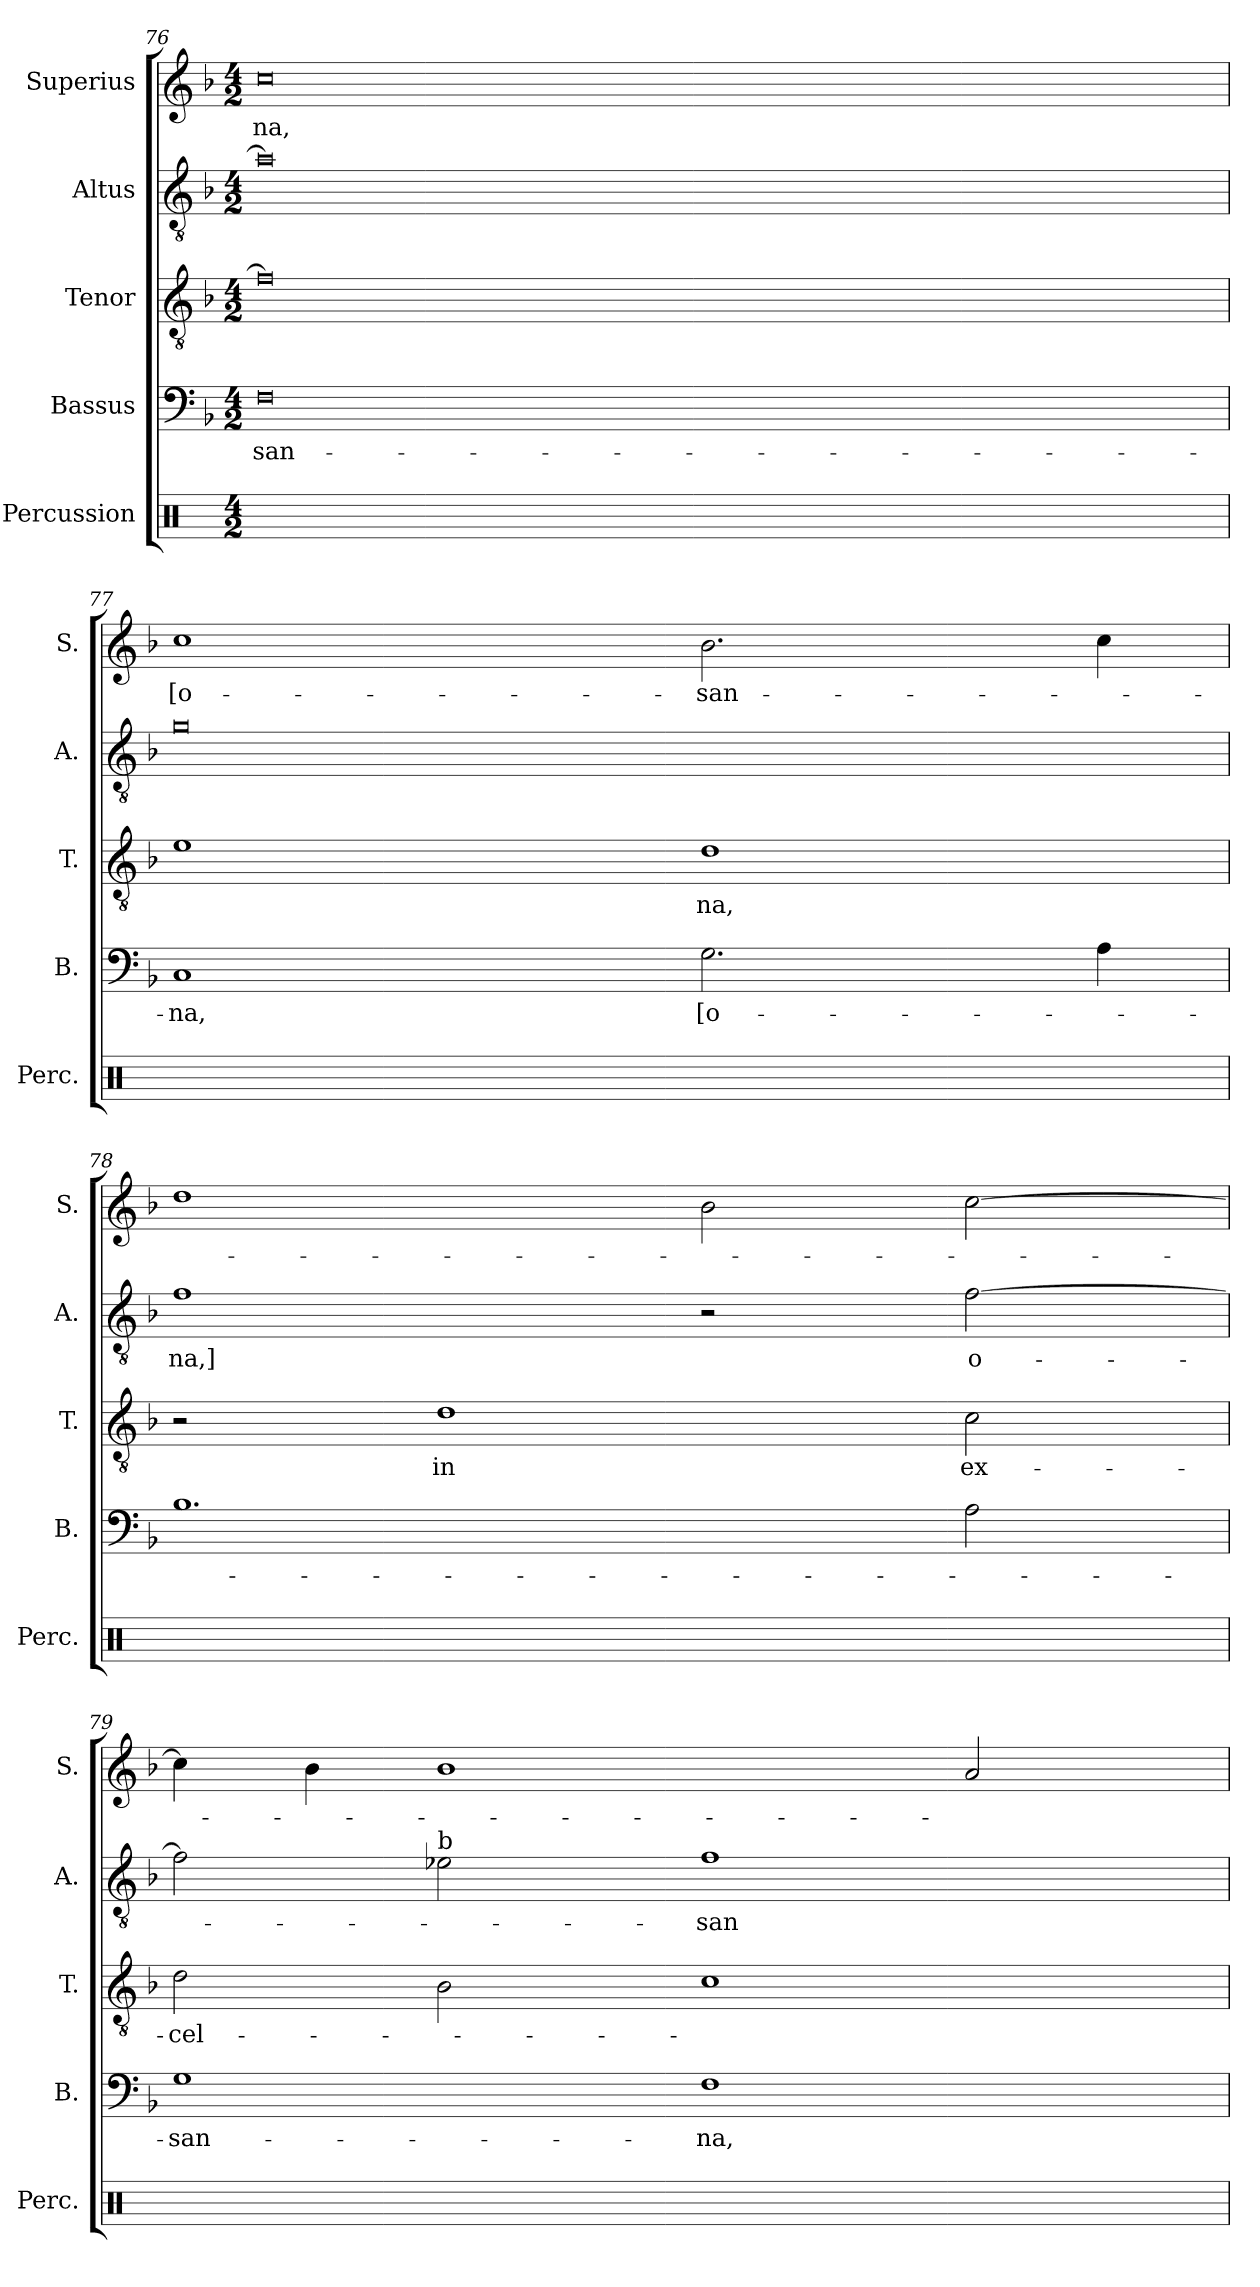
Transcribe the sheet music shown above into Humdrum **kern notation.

**kern	**kern	**text	**kern	**text	**kern	**text	**kern	**text
*part5	*part4	*part4	*part3	*part3	*part2	*part2	*part1	*part1
*staff5	*staff4	*staff4	*staff3	*staff3	*staff2	*staff2	*staff1	*staff1
*I"Percussion	*I"Bassus	*	*I"Tenor	*	*I"Altus	*	*I"Superius	*
*I'Perc.	*I'B.	*	*I'T.	*	*I'A.	*	*I'S.	*
*clefX	*clefF4	*	*clefGv2	*	*clefGv2	*	*clefG2	*
*	*	*	*ITrd7c12	*	*ITrd7c12	*	*	*
*k[]	*k[b-]	*	*k[b-]	*	*k[b-]	*	*k[b-]	*
*C:	*F:	*	*F:	*	*F:	*	*F:	*
*M4/2	*M4/2	*	*M4/2	*	*M4/2	*	*M4/2	*
=76	=76	=76	=76	=76	=76	=76	=76	=76
!	!	!LO:LY:b:color=#000000	!	!	!	!	!	!
!	!	!	!	!	!	!	!	!LO:LY:b:color=#000000
16Rei/LLyy	0Fi	-san-	0Fi]	.	0Ai]	.	0cci	-na,
16Rei/yy	.	.	.	.	.	.	.	.
16Rei/yy	.	.	.	.	.	.	.	.
16Rei/JJyy	.	.	.	.	.	.	.	.
16Rei/LLyy	.	.	.	.	.	.	.	.
16Rei/yy	.	.	.	.	.	.	.	.
16Rei/yy	.	.	.	.	.	.	.	.
16Rei/JJyy	.	.	.	.	.	.	.	.
16Rei/LLyy	.	.	.	.	.	.	.	.
16Rei/yy	.	.	.	.	.	.	.	.
16Rei/yy	.	.	.	.	.	.	.	.
16Rei/JJyy	.	.	.	.	.	.	.	.
16Rei/LLyy	.	.	.	.	.	.	.	.
16Rei/yy	.	.	.	.	.	.	.	.
16Rei/yy	.	.	.	.	.	.	.	.
16Rei/JJyy	.	.	.	.	.	.	.	.
16Rei/LLyy	.	.	.	.	.	.	.	.
16Rei/yy	.	.	.	.	.	.	.	.
16Rei/yy	.	.	.	.	.	.	.	.
16Rei/JJyy	.	.	.	.	.	.	.	.
16Rei/LLyy	.	.	.	.	.	.	.	.
16Rei/yy	.	.	.	.	.	.	.	.
16Rei/yy	.	.	.	.	.	.	.	.
16Rei/JJyy	.	.	.	.	.	.	.	.
16Rei/LLyy	.	.	.	.	.	.	.	.
16Rei/yy	.	.	.	.	.	.	.	.
16Rei/yy	.	.	.	.	.	.	.	.
16Rei/JJyy	.	.	.	.	.	.	.	.
16Rei/LLyy	.	.	.	.	.	.	.	.
16Rei/yy	.	.	.	.	.	.	.	.
16Rei/yy	.	.	.	.	.	.	.	.
16Rei/JJyy	.	.	.	.	.	.	.	.
=77	=77	=77	=77	=77	=77	=77	=77	=77
!	!	!LO:LY:b:color=#000000	!	!	!	!	!	!
!	!	!	!	!	!	!	!	!LO:LY:b:color=#000000
16Rei/LLyy	1Ci	-na,	1Ei	.	0Gi	.	1cci	[o-
16Rei/yy	.	.	.	.	.	.	.	.
16Rei/yy	.	.	.	.	.	.	.	.
16Rei/JJyy	.	.	.	.	.	.	.	.
16Rei/LLyy	.	.	.	.	.	.	.	.
16Rei/yy	.	.	.	.	.	.	.	.
16Rei/yy	.	.	.	.	.	.	.	.
16Rei/JJyy	.	.	.	.	.	.	.	.
16Rei/LLyy	.	.	.	.	.	.	.	.
16Rei/yy	.	.	.	.	.	.	.	.
16Rei/yy	.	.	.	.	.	.	.	.
16Rei/JJyy	.	.	.	.	.	.	.	.
16Rei/LLyy	.	.	.	.	.	.	.	.
16Rei/yy	.	.	.	.	.	.	.	.
16Rei/yy	.	.	.	.	.	.	.	.
16Rei/JJyy	.	.	.	.	.	.	.	.
!	!	!LO:LY:b:color=#000000	!	!	!	!	!	!
!	!	!	!	!LO:LY:b:color=#000000	!	!	!	!
!	!	!	!	!	!	!	!	!LO:LY:b:color=#000000
16Rei/LLyy	2.Gi\	[o-	1Di	-na,	.	.	2.b-i\	-san-
16Rei/yy	.	.	.	.	.	.	.	.
16Rei/yy	.	.	.	.	.	.	.	.
16Rei/JJyy	.	.	.	.	.	.	.	.
16Rei/LLyy	.	.	.	.	.	.	.	.
16Rei/yy	.	.	.	.	.	.	.	.
16Rei/yy	.	.	.	.	.	.	.	.
16Rei/JJyy	.	.	.	.	.	.	.	.
16Rei/LLyy	.	.	.	.	.	.	.	.
16Rei/yy	.	.	.	.	.	.	.	.
16Rei/yy	.	.	.	.	.	.	.	.
16Rei/JJyy	.	.	.	.	.	.	.	.
16Rei/LLyy	4Ai\	.	.	.	.	.	4cci\	.
16Rei/yy	.	.	.	.	.	.	.	.
16Rei/yy	.	.	.	.	.	.	.	.
16Rei/JJyy	.	.	.	.	.	.	.	.
=78	=78	=78	=78	=78	=78	=78	=78	=78
!	!	!	!	!	!	!LO:LY:b:color=#000000	!	!
16Rei/LLyy	1.B-i	.	2r	.	1Fi	-na,]	1ddi	.
16Rei/yy	.	.	.	.	.	.	.	.
16Rei/yy	.	.	.	.	.	.	.	.
16Rei/JJyy	.	.	.	.	.	.	.	.
16Rei/LLyy	.	.	.	.	.	.	.	.
16Rei/yy	.	.	.	.	.	.	.	.
16Rei/yy	.	.	.	.	.	.	.	.
16Rei/JJyy	.	.	.	.	.	.	.	.
!	!	!	!	!LO:LY:b:color=#000000	!	!	!	!
16Rei/LLyy	.	.	1Di	in	.	.	.	.
16Rei/yy	.	.	.	.	.	.	.	.
16Rei/yy	.	.	.	.	.	.	.	.
16Rei/JJyy	.	.	.	.	.	.	.	.
16Rei/LLyy	.	.	.	.	.	.	.	.
16Rei/yy	.	.	.	.	.	.	.	.
16Rei/yy	.	.	.	.	.	.	.	.
16Rei/JJyy	.	.	.	.	.	.	.	.
16Rei/LLyy	.	.	.	.	2r	.	2b-i\	.
16Rei/yy	.	.	.	.	.	.	.	.
16Rei/yy	.	.	.	.	.	.	.	.
16Rei/JJyy	.	.	.	.	.	.	.	.
16Rei/LLyy	.	.	.	.	.	.	.	.
16Rei/yy	.	.	.	.	.	.	.	.
16Rei/yy	.	.	.	.	.	.	.	.
16Rei/JJyy	.	.	.	.	.	.	.	.
!	!	!	!	!LO:LY:b:color=#000000	!	!	!	!
!	!	!	!	!	!	!LO:LY:b:color=#000000	!	!
16Rei/LLyy	2Ai\	.	2Ci\	ex-	[>2Fi\	o-	[>2cci\	.
16Rei/yy	.	.	.	.	.	.	.	.
16Rei/yy	.	.	.	.	.	.	.	.
16Rei/JJyy	.	.	.	.	.	.	.	.
16Rei/LLyy	.	.	.	.	.	.	.	.
16Rei/yy	.	.	.	.	.	.	.	.
16Rei/yy	.	.	.	.	.	.	.	.
16Rei/JJyy	.	.	.	.	.	.	.	.
!!LO:LB:g=z
=79	=79	=79	=79	=79	=79	=79	=79	=79
!	!	!LO:LY:b:color=#000000	!	!	!	!	!	!
!	!	!	!	!LO:LY:b:color=#000000	!	!	!	!
16Rei/LLyy	1Gi	-san-	2Di\	-cel-	2Fi\]	.	4cci\]	.
16Rei/yy	.	.	.	.	.	.	.	.
16Rei/yy	.	.	.	.	.	.	.	.
16Rei/JJyy	.	.	.	.	.	.	.	.
16Rei/LLyy	.	.	.	.	.	.	4b-i\	.
16Rei/yy	.	.	.	.	.	.	.	.
16Rei/yy	.	.	.	.	.	.	.	.
16Rei/JJyy	.	.	.	.	.	.	.	.
!	!	!	!	!	!LO:TX:a:t=b	!	!	!
16Rei/LLyy	.	.	2BB-i\	.	2E-j\	.	1b-i	.
16Rei/yy	.	.	.	.	.	.	.	.
16Rei/yy	.	.	.	.	.	.	.	.
16Rei/JJyy	.	.	.	.	.	.	.	.
16Rei/LLyy	.	.	.	.	.	.	.	.
16Rei/yy	.	.	.	.	.	.	.	.
16Rei/yy	.	.	.	.	.	.	.	.
16Rei/JJyy	.	.	.	.	.	.	.	.
!	!	!LO:LY:b:color=#000000	!	!	!	!	!	!
!	!	!	!	!	!	!LO:LY:b:color=#000000	!	!
16Rei/LLyy	1Fi	-na,	1Ci	.	1Fi	-san-	.	.
16Rei/yy	.	.	.	.	.	.	.	.
16Rei/yy	.	.	.	.	.	.	.	.
16Rei/JJyy	.	.	.	.	.	.	.	.
16Rei/LLyy	.	.	.	.	.	.	.	.
16Rei/yy	.	.	.	.	.	.	.	.
16Rei/yy	.	.	.	.	.	.	.	.
16Rei/JJyy	.	.	.	.	.	.	.	.
16Rei/LLyy	.	.	.	.	.	.	2ai/	.
16Rei/yy	.	.	.	.	.	.	.	.
16Rei/yy	.	.	.	.	.	.	.	.
16Rei/JJyy	.	.	.	.	.	.	.	.
16Rei/LLyy	.	.	.	.	.	.	.	.
16Rei/yy	.	.	.	.	.	.	.	.
16Rei/yy	.	.	.	.	.	.	.	.
16Rei/JJyy	.	.	.	.	.	.	.	.
=	=	=	=	=	=	=	=	=
*-	*-	*-	*-	*-	*-	*-	*-	*-
